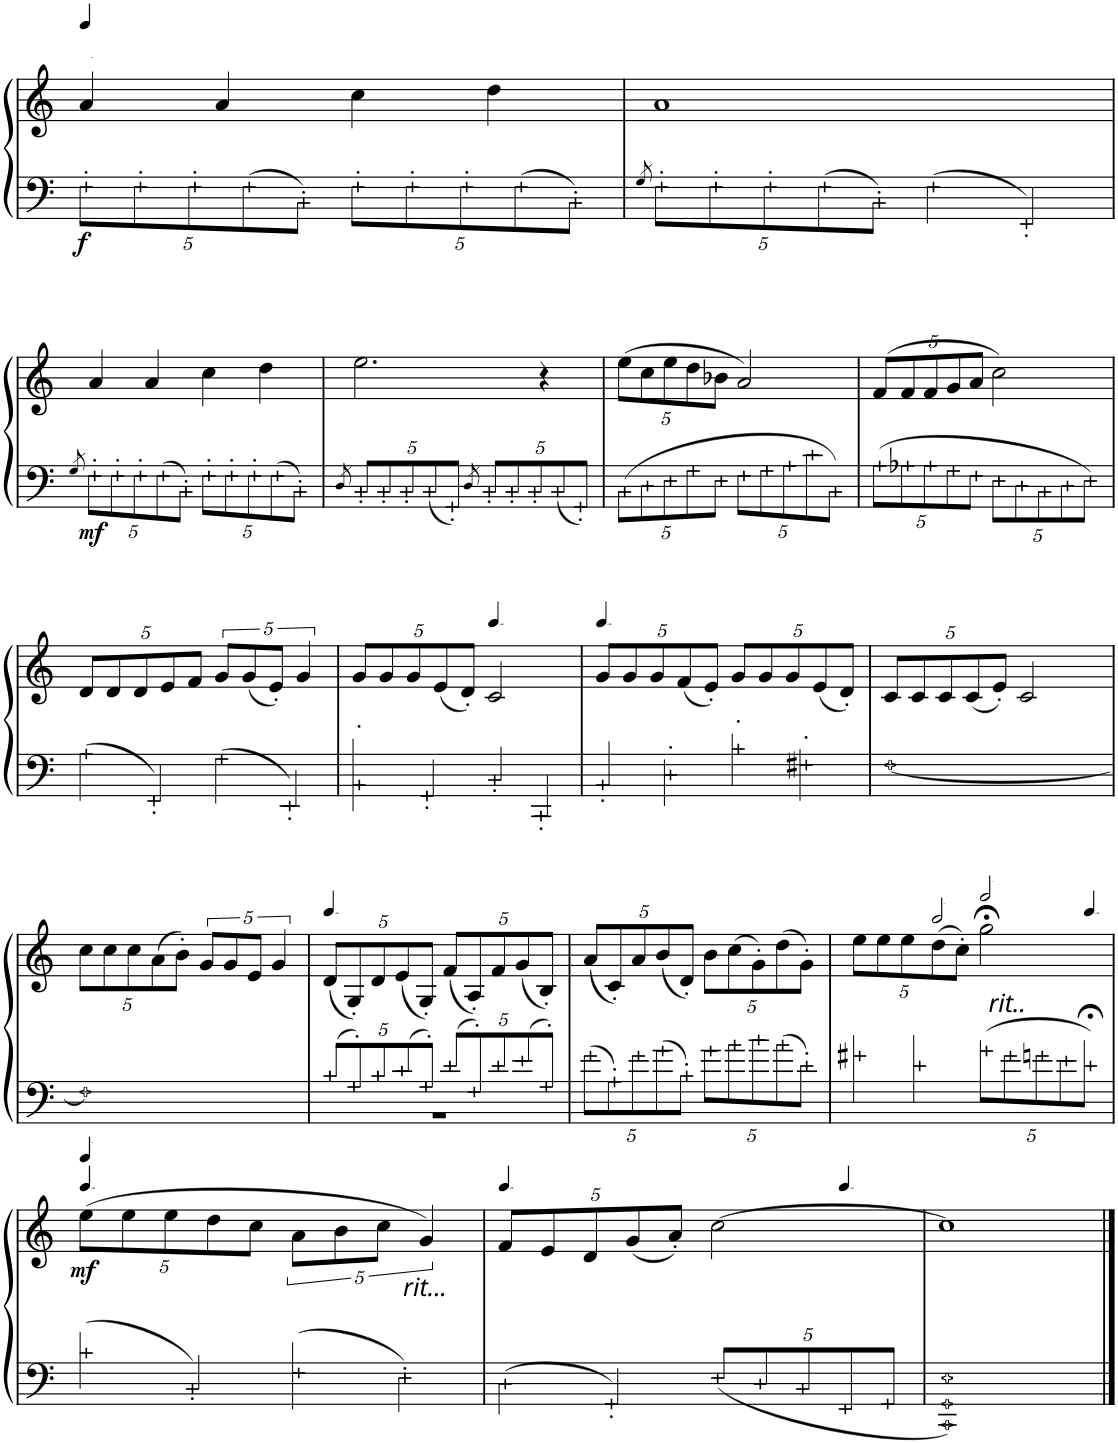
**kern	**kern	**dynam	**kern	**dynam	**kern	**dynam
*part4	*part3	*part3	*part2	*part2	*part1	*part1
*staff4	*staff3	*staff3	*staff2	*staff2	*staff1	*staff1
*I"Contrabajo	*I"Piano	*	*I"Piano	*	*I"Saxofón soprano	*
*I'Cb	*I'Pno	*	*I'Pno	*	*	*
!!LO:PB:g=z
*clefFv4	*clefF4	*	*clefG2	*	*clefG2	*
*Trd7c12	*	*	*	*	*Trd1c2	*
*k[]	*k[]	*	*k[]	*	*k[]	*
*M4/4	*M4/4	*	*M4/4	*	*M4/4	*
*MM85	*MM85	*	*MM85	*	*MM85	*
=19	=19	=19	=19	=19	=19	=19
*^	*	*	*	*	*	*
*	*	*Xbrackettup	*	*	*	*	*
!	!	!LO:N:head=plus	!LO:DY:b	!	!	!	!
*	*	*	*	*^	*	*	*
4AA	4FF	10F'\L	f	4a/	1ryy	.	(4a	.
!	!	!LO:N:head=plus	!	!	!	!	!	!
.	.	10F'\	.	.	.	.	.	.
!	!	!LO:N:head=plus	!	!	!	!	!	!
.	.	10F'\	.	.	.	.	.	.
4AA	4FF	.	.	4a/	.	.	4a	.
!	!	!LO:N:head=plus	!	!	!	!	!	!
.	.	(10F\	.	.	.	.	.	.
!	!	!LO:N:head=plus	!	!	!	!	!	!
.	.	10C'\J)	.	.	.	.	.	.
!	!	!LO:N:head=plus	!	!	!	!	!	!
4C	4FF 4AA	10F'\L	.	4cc\	.	.	4cc	.
!	!	!LO:N:head=plus	!	!	!	!	!	!
.	.	10F'\	.	.	.	.	.	.
!	!	!LO:N:head=plus	!	!	!	!	!	!
.	.	10F'\	.	.	.	.	.	.
4D	4FF 4AA	.	.	4dd\	.	.	4dd	.
!	!	!LO:N:head=plus	!	!	!	!	!	!
.	.	(10F\	.	.	.	.	.	.
!	!	!LO:N:head=plus	!	!	!	!	!	!
.	.	10C'\J)	.	.	.	.	.	.
=20	=20	=20	=20	=20	=20	=20	=20	=20
.	.	8qG/	.	.	.	.	.	.
!	!	!LO:N:head=plus	!	!	!	!	!	!
1AA	(4FF	10F'\L	.	1a	1f	.	1a)	.
!	!	!LO:N:head=plus	!	!	!	!	!	!
.	.	10F'\	.	.	.	.	.	.
!	!	!LO:N:head=plus	!	!	!	!	!	!
.	.	10F'\	.	.	.	.	.	.
.	4EE	.	.	.	.	.	.	.
!	!	!LO:N:head=plus	!	!	!	!	!	!
.	.	(10F\	.	.	.	.	.	.
!	!	!LO:N:head=plus	!	!	!	!	!	!
.	.	10C'\J)	.	.	.	.	.	.
!	!	!LO:N:head=plus	!	!	!	!	!	!
.	4DD	(4F\	.	.	.	.	.	.
!	!	!LO:N:head=plus	!	!	!	!	!	!
.	4CC')	4FF'/)	.	.	.	.	.	.
!!LO:LB:g=z
=21	=21	=21	=21	=21	=21	=21	=21	=21
.	.	8qG/	.	.	.	.	.	.
!	!	!LO:N:head=plus	!LO:DY:b	!	!	!	!	!
*	*	*	*	*	*	*	*^	*
4AAA	4FFF	10F'\L	mf	4a/	1f	.	1r	1r	.
!	!	!LO:N:head=plus	!	!	!	!	!	!	!
.	.	10F'\	.	.	.	.	.	.	.
!	!	!LO:N:head=plus	!	!	!	!	!	!	!
.	.	10F'\	.	.	.	.	.	.	.
4AAA	4FFF	.	.	4a/	.	.	.	.	.
!	!	!LO:N:head=plus	!	!	!	!	!	!	!
.	.	(10F\	.	.	.	.	.	.	.
!	!	!LO:N:head=plus	!	!	!	!	!	!	!
.	.	10C'\J)	.	.	.	.	.	.	.
!	!	!LO:N:head=plus	!	!	!	!	!	!	!
4CC	4FFF 4AAA	10F'\L	.	4cc\	.	.	.	.	.
!	!	!LO:N:head=plus	!	!	!	!	!	!	!
.	.	10F'\	.	.	.	.	.	.	.
!	!	!LO:N:head=plus	!	!	!	!	!	!	!
.	.	10F'\	.	.	.	.	.	.	.
4DD	4FFF 4AAA	.	.	4dd\	.	.	.	.	.
!	!	!LO:N:head=plus	!	!	!	!	!	!	!
.	.	(10F\	.	.	.	.	.	.	.
!	!	!LO:N:head=plus	!	!	!	!	!	!	!
.	.	10C'\J)	.	.	.	.	.	.	.
*	*	*	*	*	*	*	*v	*v	*
=22	=22	=22	=22	=22	=22	=22	=22	=22
.	.	8qD/	.	.	.	.	.	.
!	!	!LO:N:head=plus	!	!	!	!	!	!
2.EE	2CCC 2GGG 2CC	10C'/L	.	2.ee\	2c 2g 2cc	.	1r	.
!	!	!LO:N:head=plus	!	!	!	!	!	!
.	.	10C'/	.	.	.	.	.	.
!	!	!LO:N:head=plus	!	!	!	!	!	!
.	.	10C'/	.	.	.	.	.	.
!	!	!LO:N:head=plus	!	!	!	!	!	!
.	.	(10C/	.	.	.	.	.	.
!	!	!LO:N:head=plus	!	!	!	!	!	!
.	.	10GG'/J)	.	.	.	.	.	.
.	.	8qD/	.	.	.	.	.	.
!	!	!LO:N:head=plus	!	!	!	!	!	!
.	2ryy	10C'/L	.	.	2ryy	.	.	.
!	!	!LO:N:head=plus	!	!	!	!	!	!
.	.	10C'/	.	.	.	.	.	.
!	!	!LO:N:head=plus	!	!	!	!	!	!
.	.	10C'/	.	.	.	.	.	.
4r	.	.	.	4r	.	.	.	.
!	!	!LO:N:head=plus	!	!	!	!	!	!
.	.	(10C/	.	.	.	.	.	.
!	!	!LO:N:head=plus	!	!	!	!	!	!
.	.	10GG'/J)	.	.	.	.	.	.
*v	*v	*	*	*v	*v	*	*	*
=23	=23	=23	=23	=23	=23	=23
!	!LO:N:head=plus	!	!	!	!	!
*	*	*	*Xbrackettup	*	*Xbrackettup	*
1r	(10C\L	.	(10ee\L	.	(10ee\L	.
!	!LO:N:head=plus	!	!	!	!	!
.	10D\	.	10cc\	.	10cc\	.
!	!LO:N:head=plus	!	!	!	!	!
.	10E\	.	10ee\	.	10ee\J	.
!	!LO:N:head=plus	!	!	!	!	!
.	10G\	.	10dd\	.	10dd\L	.
!	!LO:N:head=plus	!	!	!	!	!
.	10E\J	.	10b-X\J	.	10b-X\J	.
!	!LO:N:head=plus	!	!	!	!	!
.	10F\L	.	2a/)	.	2a)	.
!	!LO:N:head=plus	!	!	!	!	!
.	10G\	.	.	.	.	.
!	!LO:N:head=plus	!	!	!	!	!
.	10A\	.	.	.	.	.
!	!LO:N:head=plus	!	!	!	!	!
.	10c\	.	.	.	.	.
!	!LO:N:head=plus	!	!	!	!	!
.	10C\J)	.	.	.	.	.
=24	=24	=24	=24	=24	=24	=24
!	!LO:N:head=plus	!	!	!	!	!
1r	(10A\L	.	(10f/L	.	1r	.
!	!LO:N:head=plus	!	!	!	!	!
.	10A-X\	.	10f/	.	.	.
!	!LO:N:head=plus	!	!	!	!	!
.	10A-\	.	10f/	.	.	.
!	!LO:N:head=plus	!	!	!	!	!
.	10G\	.	10g/	.	.	.
!	!LO:N:head=plus	!	!	!	!	!
.	10F\J	.	10a/J	.	.	.
!	!LO:N:head=plus	!	!	!	!	!
.	10E\L	.	2cc\)	.	.	.
!	!LO:N:head=plus	!	!	!	!	!
.	10D\	.	.	.	.	.
!	!LO:N:head=plus	!	!	!	!	!
.	10C\	.	.	.	.	.
!	!LO:N:head=plus	!	!	!	!	!
.	10D\	.	.	.	.	.
!	!LO:N:head=plus	!	!	!	!	!
.	10E\J)	.	.	.	.	.
!!LO:LB:g=z
=25	=25	=25	=25	=25	=25	=25
!	!LO:N:n=2:head=plus	!	!	!	!	!
(4F 4A	(4F\ 4A\	.	10d/L	.	10d/L	.
.	.	.	10d/	.	10d/	.
.	.	.	10d/	.	10d/J	.
!	!LO:N:head=plus	!	!	!	!	!
4FF')	4FF'/)	.	.	.	.	.
.	.	.	10e/	.	10e/L	.
.	.	.	10f/J	.	10f/J	.
!	!LO:N:n=2:head=plus	!	!	!	!	!
*	*	*	*brackettup	*	*	*
(4E 4G	(4E\ 4G\	.	10g/L	.	10g/L	.
.	.	.	(10g/	.	(10g/	.
.	.	.	10e'/J)	.	10e'/J)	.
!	!LO:N:head=plus	!	!	!	!	!
4EE')	4EE'/)	.	.	.	.	.
.	.	.	5g/	.	5g	.
=26	=26	=26	=26	=26	=26	=26
!	!LO:N:n=1:head=plus	!	!	!	!	!
*	*	*	*Xbrackettup	*	*	*
4BB' 4d'	4BB\' 4d\'	.	10g/L	.	10g/L	.
.	.	.	10g/	.	10g/	.
.	.	.	10g/	.	10g/J	.
!	!LO:N:head=plus	!	!	!	!	!
4GG'	4GG'/	.	.	.	.	.
.	.	.	(10e/	.	(10e/L	.
.	.	.	10d'/J)	.	10d'/J)	.
*	*	*	*	*	*MM60	*
!	!LO:N:head=plus	!	!	!	!	!
4C'	4C'/	.	2c/	.	2c	.
!	!LO:N:head=plus	!	!	!	!	!
4CC'	4CC'/	.	.	.	.	.
=27	=27	=27	=27	=27	=27	=27
*	*	*	*	*	*MM80	*
!	!LO:N:n=1:head=plus	!	!	!	!	!
4BBB' 4EE'	4BB/' 4E/'	.	10g/L	.	10g/L	.
.	.	.	10g/	.	10g/	.
.	.	.	10g/	.	10g/J	.
!	!LO:N:n=1:head=plus	!	!	!	!	!
4DD' 4GG'	4D\' 4G\'	.	.	.	.	.
.	.	.	(10f/	.	(10f/L	.
.	.	.	10e'/J)	.	10e'/J)	.
!	!LO:N:n=1:head=plus	!	!	!	!	!
4BB' 4E'	4B\' 4e\'	.	10g/L	.	10g/L	.
.	.	.	10g/	.	10g/	.
.	.	.	10g/	.	10g/J	.
!	!LO:N:n=1:head=plus	!	!	!	!	!
4FF#X' 4BB'	4F#X\' 4B\'	.	.	.	.	.
.	.	.	(10e/	.	(10e/L	.
.	.	.	10d'/J)	.	10d'/J)	.
=28	=28	=28	=28	=28	=28	=28
*^	*^	*	*	*	*	*
!	!	!	!LO:N:head=plus	!	!	!	!	!
4AA	[1FF	4A	[1F	.	10c/L	.	10c/L	.
.	.	.	.	.	10c/	.	10c/	.
.	.	.	.	.	10c/	.	10c/J	.
(4A	.	(4a	.	.	.	.	.	.
.	.	.	.	.	(10c/	.	(10c/L	.
.	.	.	.	.	10e'/J)	.	10e'/J)	.
4A-X	.	4a-X	.	.	2c/	.	2c	.
4G	.	4g	.	.	.	.	.	.
!!LO:LB:g=z
=29	=29	=29	=29	=29	=29	=29	=29	=29
!	!	!	!LO:N:head=plus	!	!	!	!	!
4F#X')	1FF]	4f#X')	1F]	.	10cc\L	.	10cc\L	.
.	.	.	.	.	10cc\	.	10cc\	.
.	.	.	.	.	10cc\	.	10cc\J	.
4D'	.	4d'	.	.	.	.	.	.
.	.	.	.	.	(10a\	.	(10a/L	.
.	.	.	.	.	10b'\J)	.	10b'/J)	.
*Xbrackettup	*	*brackettup	*	*	*brackettup	*	*	*
(5BB	.	(10BL	.	.	10g/L	.	10g/L	.
.	.	10c	.	.	10g/	.	10g/	.
10r	.	10dJ	.	.	10e/J	.	10e/J	.
5E)	.	5e)	.	.	5g/	.	5g	.
*v	*v	*	*	*	*	*	*	*
=30	=30	=30	=30	=30	=30	=30	=30
*	*Xbrackettup	*	*	*	*	*	*
!	!LO:N:head=plus	!	!	!	!	!	!
*	*	*	*	*Xbrackettup	*	*	*
*	*	*	*	*	*	*MM90	*
1r	(10B/L	1r	.	(10d/L	.	(10d/L	.
!	!LO:N:head=plus	!	!	!	!	!	!
.	10G'/)	.	.	10G'/)	.	10G'/)	.
!	!LO:N:head=plus	!	!	!	!	!	!
.	10B/	.	.	10d/	.	10d/J	.
!	!LO:N:head=plus	!	!	!	!	!	!
.	(10c/	.	.	(10e/	.	(10e/L	.
!	!LO:N:head=plus	!	!	!	!	!	!
.	10G'/J)	.	.	10G'/J)	.	10G'/J)	.
!	!LO:N:head=plus	!	!	!	!	!	!
.	(10d/L	.	.	(10f/L	.	(10f/L	.
!	!LO:N:head=plus	!	!	!	!	!	!
.	10F'/)	.	.	10A'/)	.	10A'/)	.
!	!LO:N:head=plus	!	!	!	!	!	!
.	10d/	.	.	10f/	.	10f/J	.
!	!LO:N:head=plus	!	!	!	!	!	!
.	(10e/	.	.	(10g/	.	(10g/L	.
!	!LO:N:head=plus	!	!	!	!	!	!
.	10G'/J)	.	.	10B'/J)	.	10B'/J)	.
*	*v	*v	*	*	*	*	*
=31	=31	=31	=31	=31	=31	=31
!	!LO:N:head=plus	!	!	!	!	!LO:DY:b
1r	(10f\L	.	(10a/L	.	(10a/L	mf
!	!LO:N:head=plus	!	!	!	!	!
.	10A'\)	.	10c'/)	.	10c'/)	.
!	!LO:N:head=plus	!	!	!	!	!
.	10f\	.	10a/	.	10a/J	.
!	!LO:N:head=plus	!	!	!	!	!
.	(10g\	.	(10b/	.	(10b/L	.
!	!LO:N:head=plus	!	!	!	!	!
.	10B'\J)	.	10d'/J)	.	10d'/J)	.
!	!LO:N:head=plus	!	!	!	!	!LO:DY:b
.	10g\L	.	10b\L	.	10b/L	f
!	!LO:N:head=plus	!	!	!	!	!
.	10a\	.	(10cc\	.	(10cc/	.
!	!LO:N:head=plus	!	!	!	!	!
.	10b\	.	10g'\)	.	10g'/J)	.
!	!LO:N:head=plus	!	!	!	!	!
.	(10a\	.	(10dd\	.	(10dd\L	.
!	!LO:N:head=plus	!	!	!	!	!
.	10d'\J)	.	10g'\J)	.	10g'\J)	.
=32	=32	=32	=32	=32	=32	=32
!	!LO:N:n=1:head=plus	!	!	!	!	!
*	*	*	*^	*	*^	*
*	*	*	*	*	*	*	*^	*
4F#X' 4c'	4f#X\ 4cc\	.	10ee\L	4a	.	10ee\L	4a	5%4ryy	.
.	.	.	10ee\	.	.	10ee\	.	.	.
.	.	.	10ee\	.	.	10ee\J	.	.	.
!	!LO:N:n=1:head=plus	!	!	!	!	!	!	!	!
4D' 4c'	4d\ 4cc\	.	.	4a-X	.	.	4a-X	.	.
*	*	*	*	*	*	*MM80	*	*	*
.	.	.	(10dd\	.	.	(10dd\L	.	.	.
.	.	.	10cc'\J)	.	.	10cc'\J)	.	.	.
*	*	*	*	*	*	*MM60	*	*	*
!	!LO:TX:a:i:t=rit..	!	!	!	!	!	!	!	!
!LO:TX:a:i:t=rit..	!	!	!	!	!	!	!	!	!
!	!LO:N:n=1:head=plus	!	!	!	!	!	!	!	!
(10G\ 10B\L	(10g\ 10b\L	.	2gg;<\	2g 2b 2dd	.	2gg:;<	2g 2b 2dd	.	.
!	!LO:N:head=plus	!	!	!	!	!	!	!	!
10F#\	10f#\	.	.	.	.	.	.	.	.
!	!LO:N:head=plus	!	!	!	!	!	!	!	!
10Fn\J	10fn\	.	.	.	.	.	.	.	.
!	!LO:N:head=plus	!	!	!	!	!	!	!	!
10E\L	10e\	.	.	.	.	.	.	10ryy	.
*	*	*	*	*	*	*MM20	*	*	*
!	!LO:N:n=1:head=plus	!	!	!	!	!	!	!	!
10D;<\ 10B;<\J)	10d\;< 10b\;<J)	.	.	.	.	.	.	10ryy	.
*	*	*	*v	*v	*	*	*	*	*
*	*	*	*	*	*v	*v	*v	*
!!LO:LB:g=z
=33	=33	=33	=33	=33	=33	=33
*	*	*	*	*	*MM80	*
*	*	*	*	*	*^	*
*	*	*	*	*	*	*^	*
!	!LO:N:n=1:head=plus	!	!	!LO:DY:b	!	!	!	!
*	*	*	*	*	*v	*v	*v	*
(4C 4E 4G	(4c\ 4e\ 4g\	.	(10ee\L	mf	1r	.
.	.	.	10ee\	.	.	.
.	.	.	10ee\	.	.	.
!	!LO:N:head=plus	!	!	!	!	!
4CC')	4C'/)	.	.	.	.	.
.	.	.	10dd\	.	.	.
.	.	.	10cc\J	.	.	.
!	!LO:N:n=1:head=plus	!	!	!	!	!
*	*	*	*brackettup	*	*	*
(4FF 4AA 4E	(4F\ 4A\ 4e\	.	10a\L	.	.	.
.	.	.	10b\	.	.	.
.	.	.	10cc\J	.	.	.
!	!LO:TX:a:i:t=rit...	!	!	!	!	!
!LO:TX:a:i:t=rit...	!	!	!	!	!	!
!	!LO:N:head=plus	!	!	!	!	!
4EE')	4E'\)	.	.	.	.	.
.	.	.	5g/)	.	.	.
=34	=34	=34	=34	=34	=34	=34
!	!LO:N:head=plus	!	!	!	!	!
*	*	*	*Xbrackettup	*	*	*
*	*	*	*	*	*MM70	*
*	*	*	*	*	*^	*
(4DD	(4D\	.	10f/L	.	10ff\L	5%4ryy	.
.	.	.	10e/	.	10ee\	.	.
.	.	.	10d/	.	10dd\J	.	.
!	!LO:N:head=plus	!	!	!	!	!	!
4GGG')	4GG'/)	.	.	.	.	.	.
.	.	.	(10g/	.	(10gg\L	.	.
.	.	.	10a'/J)	.	10aa'\J)	.	.
*	*brackettup	*	*	*	*	*	*
!	!LO:N:head=plus	!	!	!	!	!	!
([10EE/L	([10E/L	.	[2cc\	.	[2ccc	.	.
!	!LO:N:n=1:head=plus	!	!	!	!	!	!
10DD/ 10EE_/	10D/ 10E/_	.	.	.	.	.	.
!	!LO:N:n=1:head=plus	!	!	!	!	!	!
10CC/ 10EE_/J	10C/ 10E/_	.	.	.	.	.	.
*	*	*	*	*	*MM55	*	*
!	!LO:N:n=1:head=plus	!	!	!	!	!	!
10FFF/ 10EE_/L	10FF/ 10E/_	.	.	.	.	5ryy	.
!	!LO:N:n=1:head=plus	!	!	!	!	!	!
[10GGG/ 10EE_/J	[10GG/ 10E/_J	.	.	.	.	.	.
=35	=35	=35	=35	=35	=35	=35	=35
!	!LO:N:n=1:head=plus	!	!	!	!	!	!
!	!LO:N:n=2:head=plus	!	!	!	!	!	!
!	!LO:N:n=3:head=plus	!	!	!	!	!	!
*	*	*	*	*	*v	*v	*
1CCC 1GGG] 1EE])	1CC 1GG] 1E])	.	1cc]	.	1ccc]	.
==	==	==	==	==	==	==
*-	*-	*-	*-	*-	*-	*-
